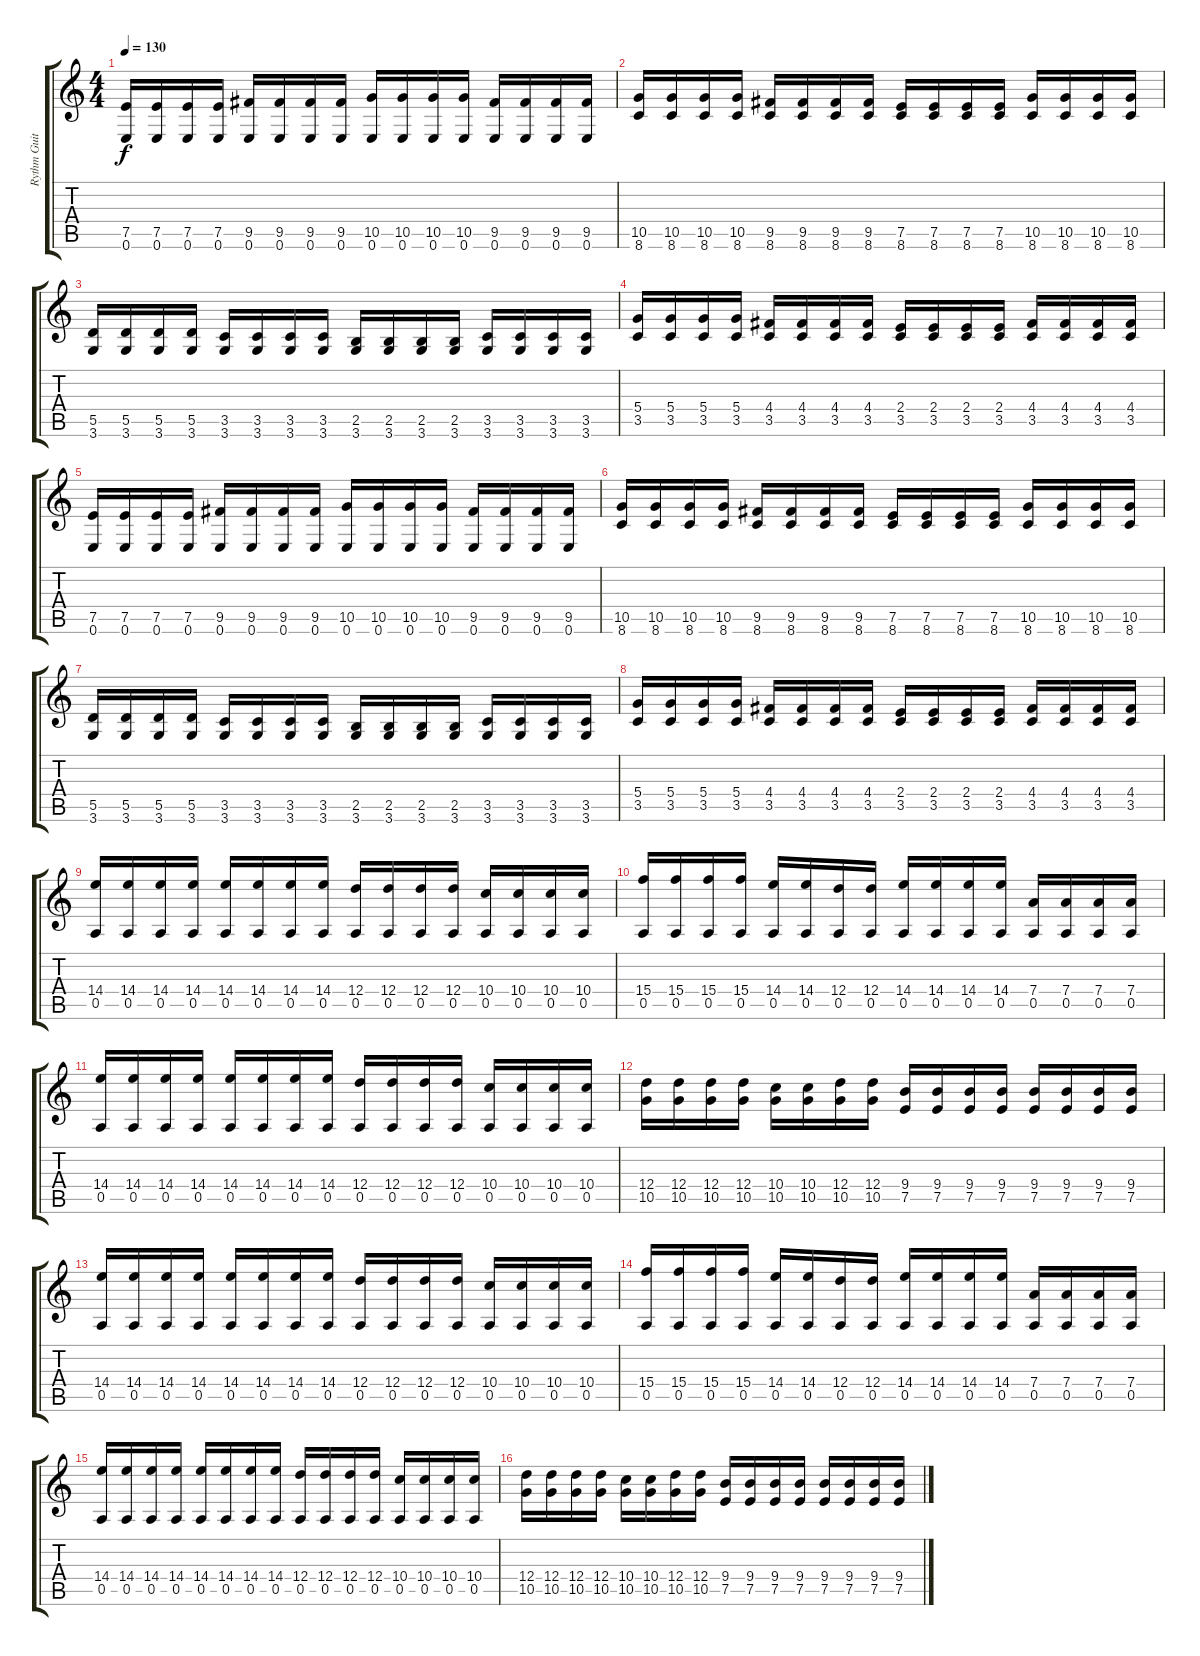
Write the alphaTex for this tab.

\track ("Rythm Guitar 2" "Rythm Guit") {instrument overdrivenguitar}
\staff {score tabs}
\tuning (E4 B3 G3 D3 A2 E2) {hide}
\ts (4 4)
\tempo 130
\clef g2
\ks c
(7.5 0.6).16{dy f} (7.5 0.6).16 (7.5 0.6).16 (7.5 0.6).16 (9.5 0.6).16 (9.5 0.6).16 (9.5 0.6).16 (9.5 0.6).16 (10.5 0.6).16 (10.5 0.6).16 (10.5 0.6).16 (10.5 0.6).16 (9.5 0.6).16 (9.5 0.6).16 (9.5 0.6).16 (9.5 0.6).16 |
(10.5 8.6).16 (10.5 8.6).16 (10.5 8.6).16 (10.5 8.6).16 (9.5 8.6).16 (9.5 8.6).16 (9.5 8.6).16 (9.5 8.6).16 (7.5 8.6).16 (7.5 8.6).16 (7.5 8.6).16 (7.5 8.6).16 (10.5 8.6).16 (10.5 8.6).16 (10.5 8.6).16 (10.5 8.6).16 |
(5.5 3.6).16 (5.5 3.6).16 (5.5 3.6).16 (5.5 3.6).16 (3.5 3.6).16 (3.5 3.6).16 (3.5 3.6).16 (3.5 3.6).16 (2.5 3.6).16 (2.5 3.6).16 (2.5 3.6).16 (2.5 3.6).16 (3.5 3.6).16 (3.5 3.6).16 (3.5 3.6).16 (3.5 3.6).16 |
(5.4 3.5).16 (5.4 3.5).16 (5.4 3.5).16 (5.4 3.5).16 (4.4 3.5).16 (4.4 3.5).16 (4.4 3.5).16 (4.4 3.5).16 (2.4 3.5).16 (2.4 3.5).16 (2.4 3.5).16 (2.4 3.5).16 (4.4 3.5).16 (4.4 3.5).16 (4.4 3.5).16 (4.4 3.5).16 |
(7.5 0.6).16 (7.5 0.6).16 (7.5 0.6).16 (7.5 0.6).16 (9.5 0.6).16 (9.5 0.6).16 (9.5 0.6).16 (9.5 0.6).16 (10.5 0.6).16 (10.5 0.6).16 (10.5 0.6).16 (10.5 0.6).16 (9.5 0.6).16 (9.5 0.6).16 (9.5 0.6).16 (9.5 0.6).16 |
(10.5 8.6).16 (10.5 8.6).16 (10.5 8.6).16 (10.5 8.6).16 (9.5 8.6).16 (9.5 8.6).16 (9.5 8.6).16 (9.5 8.6).16 (7.5 8.6).16 (7.5 8.6).16 (7.5 8.6).16 (7.5 8.6).16 (10.5 8.6).16 (10.5 8.6).16 (10.5 8.6).16 (10.5 8.6).16 |
(5.5 3.6).16 (5.5 3.6).16 (5.5 3.6).16 (5.5 3.6).16 (3.5 3.6).16 (3.5 3.6).16 (3.5 3.6).16 (3.5 3.6).16 (2.5 3.6).16 (2.5 3.6).16 (2.5 3.6).16 (2.5 3.6).16 (3.5 3.6).16 (3.5 3.6).16 (3.5 3.6).16 (3.5 3.6).16 |
(5.4 3.5).16 (5.4 3.5).16 (5.4 3.5).16 (5.4 3.5).16 (4.4 3.5).16 (4.4 3.5).16 (4.4 3.5).16 (4.4 3.5).16 (2.4 3.5).16 (2.4 3.5).16 (2.4 3.5).16 (2.4 3.5).16 (4.4 3.5).16 (4.4 3.5).16 (4.4 3.5).16 (4.4 3.5).16 |
(14.4 0.5).16 (14.4 0.5).16 (14.4 0.5).16 (14.4 0.5).16 (14.4 0.5).16 (14.4 0.5).16 (14.4 0.5).16 (14.4 0.5).16 (12.4 0.5).16 (12.4 0.5).16 (12.4 0.5).16 (12.4 0.5).16 (10.4 0.5).16 (10.4 0.5).16 (10.4 0.5).16 (10.4 0.5).16 |
(15.4 0.5).16 (15.4 0.5).16 (15.4 0.5).16 (15.4 0.5).16 (14.4 0.5).16 (14.4 0.5).16 (12.4 0.5).16 (12.4 0.5).16 (14.4 0.5).16 (14.4 0.5).16 (14.4 0.5).16 (14.4 0.5).16 (7.4 0.5).16 (7.4 0.5).16 (7.4 0.5).16 (7.4 0.5).16 |
(14.4 0.5).16 (14.4 0.5).16 (14.4 0.5).16 (14.4 0.5).16 (14.4 0.5).16 (14.4 0.5).16 (14.4 0.5).16 (14.4 0.5).16 (12.4 0.5).16 (12.4 0.5).16 (12.4 0.5).16 (12.4 0.5).16 (10.4 0.5).16 (10.4 0.5).16 (10.4 0.5).16 (10.4 0.5).16 |
(12.4 10.5).16 (12.4 10.5).16 (12.4 10.5).16 (12.4 10.5).16 (10.4 10.5).16 (10.4 10.5).16 (12.4 10.5).16 (12.4 10.5).16 (9.4 7.5).16 (9.4 7.5).16 (9.4 7.5).16 (9.4 7.5).16 (9.4 7.5).16 (9.4 7.5).16 (9.4 7.5).16 (9.4 7.5).16 |
(14.4 0.5).16 (14.4 0.5).16 (14.4 0.5).16 (14.4 0.5).16 (14.4 0.5).16 (14.4 0.5).16 (14.4 0.5).16 (14.4 0.5).16 (12.4 0.5).16 (12.4 0.5).16 (12.4 0.5).16 (12.4 0.5).16 (10.4 0.5).16 (10.4 0.5).16 (10.4 0.5).16 (10.4 0.5).16 |
(15.4 0.5).16 (15.4 0.5).16 (15.4 0.5).16 (15.4 0.5).16 (14.4 0.5).16 (14.4 0.5).16 (12.4 0.5).16 (12.4 0.5).16 (14.4 0.5).16 (14.4 0.5).16 (14.4 0.5).16 (14.4 0.5).16 (7.4 0.5).16 (7.4 0.5).16 (7.4 0.5).16 (7.4 0.5).16 |
(14.4 0.5).16 (14.4 0.5).16 (14.4 0.5).16 (14.4 0.5).16 (14.4 0.5).16 (14.4 0.5).16 (14.4 0.5).16 (14.4 0.5).16 (12.4 0.5).16 (12.4 0.5).16 (12.4 0.5).16 (12.4 0.5).16 (10.4 0.5).16 (10.4 0.5).16 (10.4 0.5).16 (10.4 0.5).16 |
(12.4 10.5).16 (12.4 10.5).16 (12.4 10.5).16 (12.4 10.5).16 (10.4 10.5).16 (10.4 10.5).16 (12.4 10.5).16 (12.4 10.5).16 (9.4 7.5).16 (9.4 7.5).16 (9.4 7.5).16 (9.4 7.5).16 (9.4 7.5).16 (9.4 7.5).16 (9.4 7.5).16 (9.4 7.5).16
